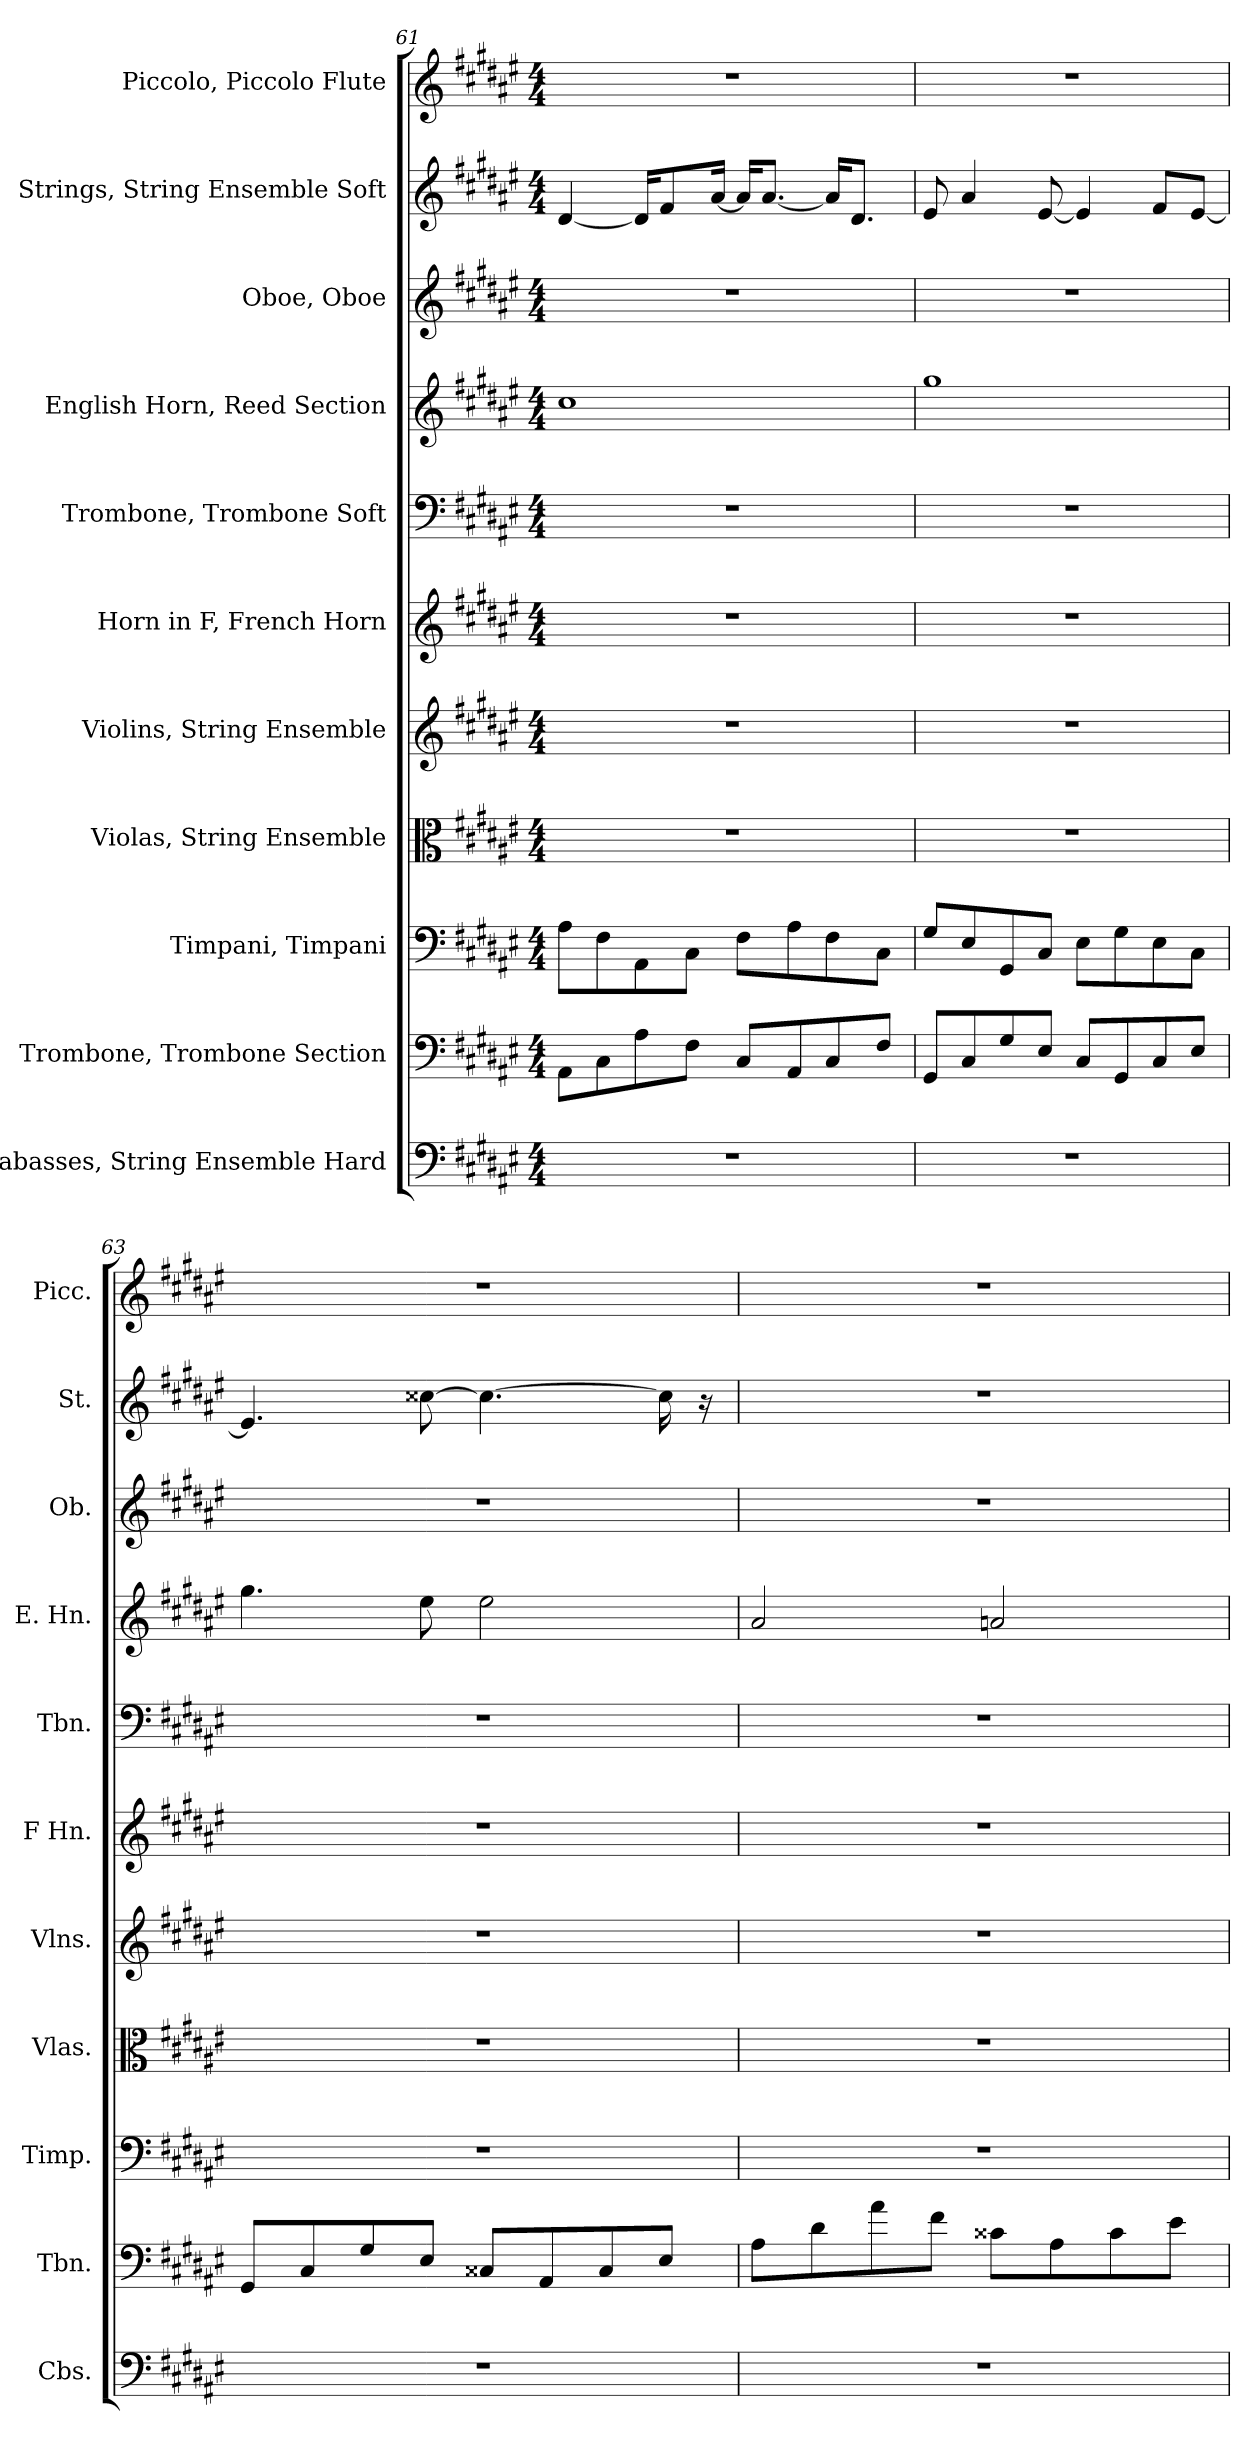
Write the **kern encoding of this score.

**kern	**kern	**kern	**kern	**kern	**kern	**kern	**kern	**kern	**kern	**kern
*part11	*part10	*part9	*part8	*part7	*part6	*part5	*part4	*part3	*part2	*part1
*staff11	*staff10	*staff9	*staff8	*staff7	*staff6	*staff5	*staff4	*staff3	*staff2	*staff1
*I"Contrabasses, String Ensemble Hard	*I"Trombone, Trombone Section	*I"Timpani, Timpani	*I"Violas, String Ensemble	*I"Violins, String Ensemble	*I"Horn in F, French Horn	*I"Trombone, Trombone Soft	*I"English Horn, Reed Section	*I"Oboe, Oboe	*I"Strings, String Ensemble Soft	*I"Piccolo, Piccolo Flute
*I'Cbs.	*I'Tbn.	*I'Timp.	*I'Vlas.	*I'Vlns.	*I'F Hn.	*I'Tbn.	*I'E. Hn.	*I'Ob.	*I'St.	*I'Picc.
!!LO:PB:g=z
*clefF4	*clefF4	*clefF4	*clefC3	*clefG2	*clefG2	*clefF4	*clefG2	*clefG2	*clefG2	*clefG2
*ITrd7c12	*	*	*	*	*ITrd4c7	*	*ITrd4c7	*	*	*ITrd-7c-12
*k[f#c#g#d#a#e#]	*k[f#c#g#d#a#e#]	*k[f#c#g#d#a#e#]	*k[f#c#g#d#a#e#]	*k[f#c#g#d#a#e#]	*k[f#c#g#d#a#]	*k[f#c#g#d#a#e#]	*k[f#c#g#d#a#]	*k[f#c#g#d#a#e#]	*k[f#c#g#d#a#e#]	*k[f#c#g#d#a#e#]
*M4/4	*M4/4	*M4/4	*M4/4	*M4/4	*M4/4	*M4/4	*M4/4	*M4/4	*M4/4	*M4/4
=61	=61	=61	=61	=61	=61	=61	=61	=61	=61	=61
1r	8AA#\L	8A#\L	1r	1r	1r	1r	1f#	1r	[4d#/	1r
.	8C#\	8F#\	.	.	.	.	.	.	.	.
.	8A#\	8AA#\	.	.	.	.	.	.	16d#/KL]	.
.	.	.	.	.	.	.	.	.	8f#/	.
.	8F#\J	8C#\J	.	.	.	.	.	.	.	.
.	.	.	.	.	.	.	.	.	[16a#/Jk	.
.	8C#/L	8F#\L	.	.	.	.	.	.	16a#/KL]	.
.	.	.	.	.	.	.	.	.	[8.a#/J	.
.	8AA#/	8A#\	.	.	.	.	.	.	.	.
.	8C#/	8F#\	.	.	.	.	.	.	16a#/KL]	.
.	.	.	.	.	.	.	.	.	8.d#/J	.
.	8F#/J	8C#\J	.	.	.	.	.	.	.	.
=62	=62	=62	=62	=62	=62	=62	=62	=62	=62	=62
1r	8GG#/L	8G#/L	1r	1r	1r	1r	1cc#	1r	8e#/	1r
.	8C#/	8E#/	.	.	.	.	.	.	4a#/	.
.	8G#/	8GG#/	.	.	.	.	.	.	.	.
.	8E#/J	8C#/J	.	.	.	.	.	.	[8e#/	.
.	8C#/L	8E#\L	.	.	.	.	.	.	4e#/]	.
.	8GG#/	8G#\	.	.	.	.	.	.	.	.
.	8C#/	8E#\	.	.	.	.	.	.	8f#/L	.
.	8E#/J	8C#\J	.	.	.	.	.	.	[8e#/J	.
=63	=63	=63	=63	=63	=63	=63	=63	=63	=63	=63
1r	8GG#/L	1r	1r	1r	1r	1r	4.cc#\	1r	4.e#/]	1r
.	8C#/	.	.	.	.	.	.	.	.	.
.	8G#/	.	.	.	.	.	.	.	.	.
.	8E#/J	.	.	.	.	.	8a#\	.	[8cc##X\	.
.	8C##X/L	.	.	.	.	.	2a#\	.	4.cc##\_	.
.	8AA#/	.	.	.	.	.	.	.	.	.
.	8C##/	.	.	.	.	.	.	.	.	.
.	8E#/J	.	.	.	.	.	.	.	16cc##\]	.
.	.	.	.	.	.	.	.	.	16r	.
=64	=64	=64	=64	=64	=64	=64	=64	=64	=64	=64
1r	8A#\L	1r	1r	1r	1r	1r	2d#/	1r	1r	1r
.	8d#\	.	.	.	.	.	.	.	.	.
.	8a#\	.	.	.	.	.	.	.	.	.
.	8f#\J	.	.	.	.	.	.	.	.	.
.	8c##X\L	.	.	.	.	.	2dn/	.	.	.
.	8A#\	.	.	.	.	.	.	.	.	.
.	8c##\	.	.	.	.	.	.	.	.	.
.	8e#\J	.	.	.	.	.	.	.	.	.
=	=	=	=	=	=	=	=	=	=	=
*-	*-	*-	*-	*-	*-	*-	*-	*-	*-	*-
